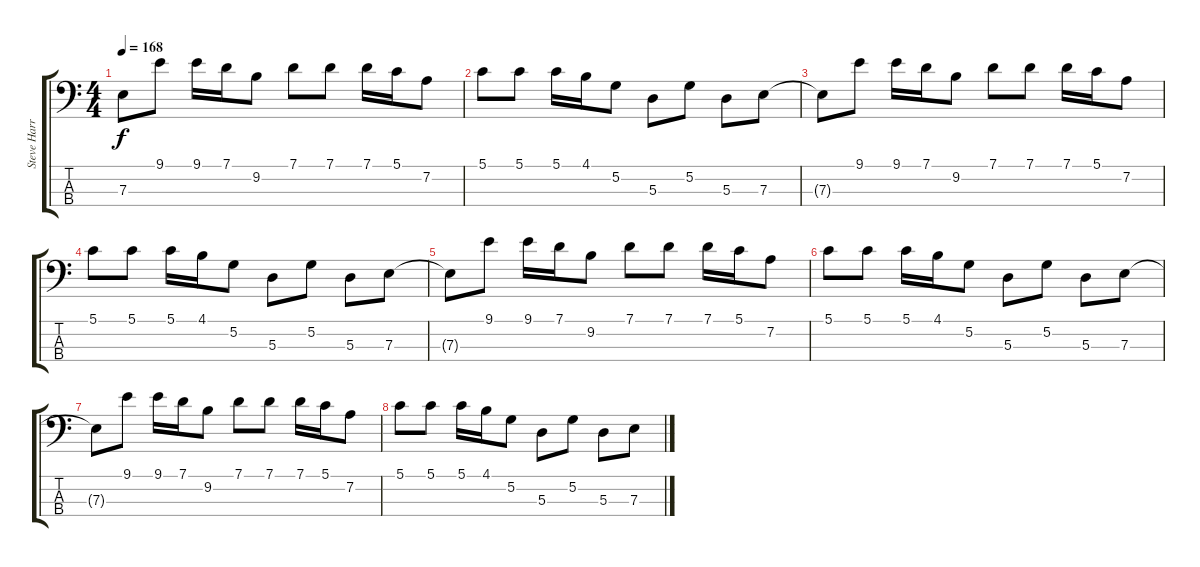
\track ("Steve Harris" "Steve Harr") {instrument electricbassfinger}
\staff {score tabs}
\tuning (G2 D2 A1 E1) {hide}
\ts (4 4)
\tempo 168
\clef f4
\ks c
7.3{t}.8{dy f} 9.1.8 9.1.16 7.1.16 9.2.8 7.1.8 7.1.8 7.1.16 5.1.16 7.2.8 |
5.1.8 5.1.8 5.1.16 4.1.16 5.2.8 5.3.8 5.2.8 5.3.8 7.3.8 |
7.3{t}.8 9.1.8 9.1.16 7.1.16 9.2.8 7.1.8 7.1.8 7.1.16 5.1.16 7.2.8 |
5.1.8 5.1.8 5.1.16 4.1.16 5.2.8 5.3.8 5.2.8 5.3.8 7.3.8 |
7.3{t}.8 9.1.8 9.1.16 7.1.16 9.2.8 7.1.8 7.1.8 7.1.16 5.1.16 7.2.8 |
5.1.8 5.1.8 5.1.16 4.1.16 5.2.8 5.3.8 5.2.8 5.3.8 7.3.8 |
7.3{t}.8 9.1.8 9.1.16 7.1.16 9.2.8 7.1.8 7.1.8 7.1.16 5.1.16 7.2.8 |
5.1.8 5.1.8 5.1.16 4.1.16 5.2.8 5.3.8 5.2.8 5.3.8 7.3.8
